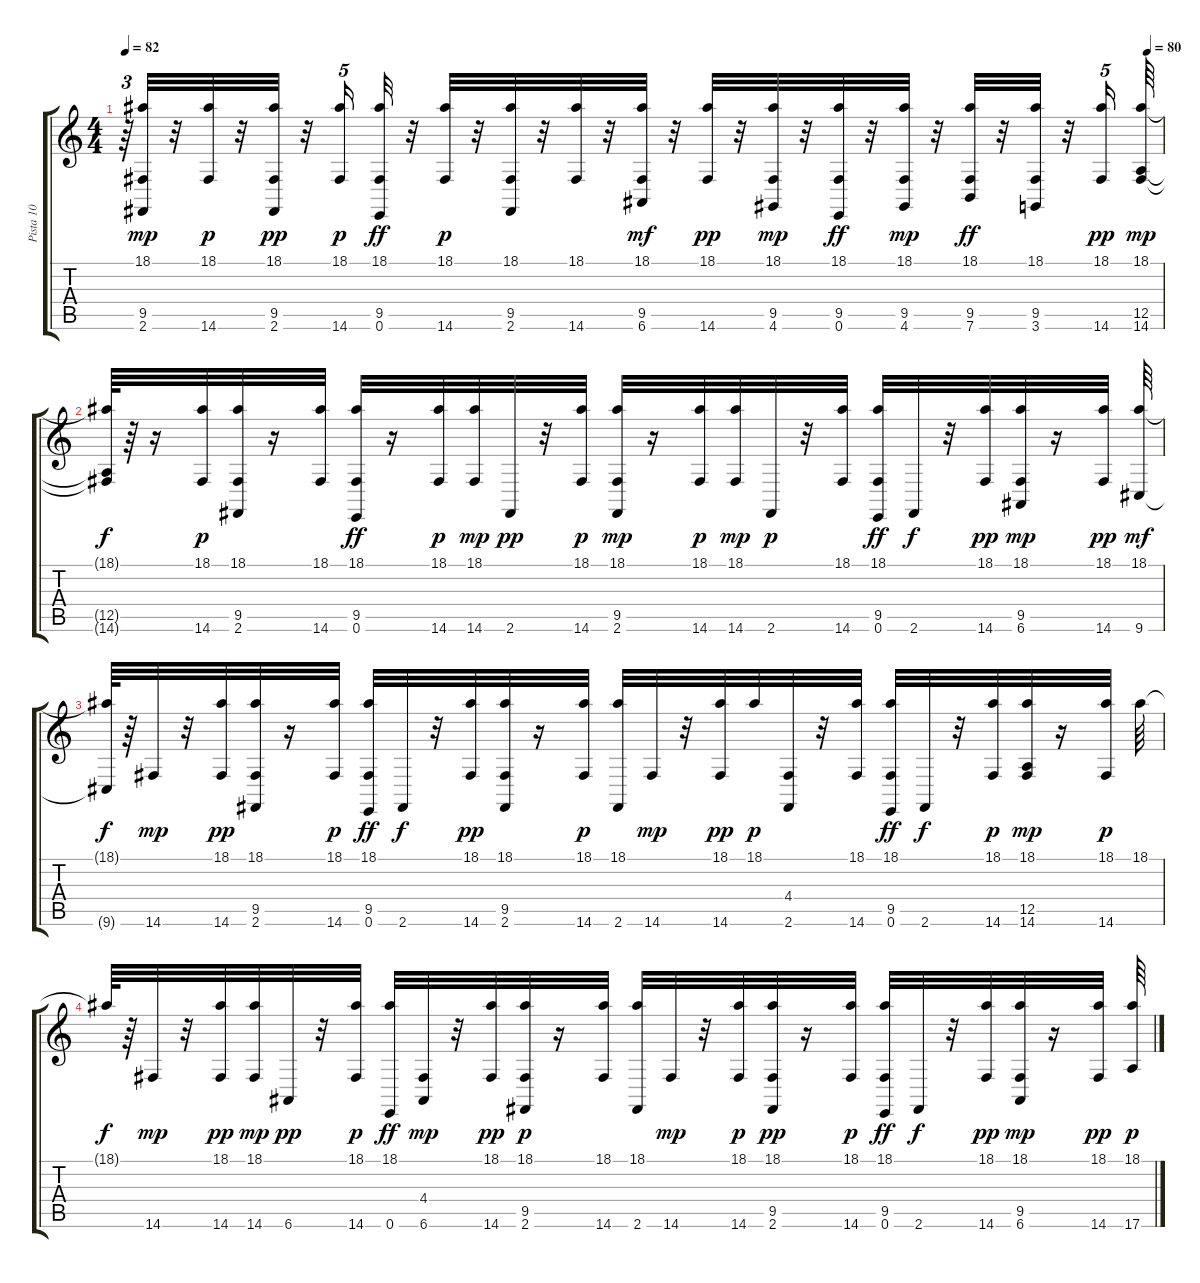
\track ("Pista 10" "Pista 10") {instrument acousticgrandpiano}
\staff {score tabs}
\tuning (E4 B3 G3 D3 A2 E2) {hide}
\ts (4 4)
\tempo 82
\tempo (80 0.9854166666666667)
\clef g2
\ks c
r.64{tu (3 2) dy p} (18.1 9.5 2.6).32{dy mp} r.32 (18.1 14.6).32{dy p} r.32 (18.1 9.5 2.6).32{dy pp} r.32 (18.1 14.6).16{tu (5 4) dy p} (18.1 9.5 0.6).32{dy ff} r.32 (18.1 14.6).32{dy p} r.32 (18.1 9.5 2.6).32 r.32 (18.1 14.6).32 r.32 (18.1 9.5 6.6).32{dy mf} r.32 (18.1 14.6).32{dy pp} r.32 (18.1 9.5 4.6).32{dy mp} r.32 (18.1 9.5 0.6).32{dy ff} r.32 (18.1 9.5 4.6).32{dy mp} r.32 (18.1 9.5 7.6).32{dy ff} r.32 (18.1 9.5 3.6).32 r.32 (18.1 14.6).16{tu (5 4) dy pp} (18.1 12.5 14.6).64{dy mp} |
(18.1{t} 12.5{t} 14.6{t}).64{dy f} r.64 r.16 (18.1 14.6).32{dy p} (18.1 9.5 2.6).32 r.16 (18.1 14.6).32 (18.1 9.5 0.6).32{dy ff} r.16 (18.1 14.6).32{dy p} (18.1 14.6).32{dy mp} 2.6.32{dy pp} r.32 (18.1 14.6).32{dy p} (18.1 9.5 2.6).32{dy mp} r.16 (18.1 14.6).32{dy p} (18.1 14.6).32{dy mp} 2.6.32{dy p} r.32 (18.1 14.6).32 (18.1 9.5 0.6).32{dy ff} 2.6.32{dy f} r.32 (18.1 14.6).32{dy pp} (18.1 9.5 6.6).32{dy mp} r.16 (18.1 14.6).32{dy pp} (18.1 9.6).64{dy mf} |
(18.1{t} 9.6{t}).64{dy f} r.64 14.6.32{dy mp} r.32 (18.1 14.6).32{dy pp} (18.1 9.5 2.6).32 r.16 (18.1 14.6).32{dy p} (18.1 9.5 0.6).32{dy ff} 2.6.32{dy f} r.32 (18.1 14.6).32{dy pp} (18.1 9.5 2.6).32 r.16 (18.1 14.6).32{dy p} (18.1 2.6).32 14.6.32{dy mp} r.32 (18.1 14.6).32{dy pp} 18.1.32{dy p} (4.4 2.6).32 r.32 (18.1 14.6).32 (18.1 9.5 0.6).32{dy ff} 2.6.32{dy f} r.32 (18.1 14.6).32{dy p} (18.1 12.5 14.6).32{dy mp} r.16 (18.1 14.6).32{dy p} 18.1.64 |
18.1{t}.64{dy f} r.64 14.6.32{dy mp} r.32 (18.1 14.6).32{dy pp} (18.1 14.6).32{dy mp} 6.6.32{dy pp} r.32 (18.1 14.6).32{dy p} (18.1 0.6).32{dy ff} (4.4 6.6).32{dy mp} r.32 (18.1 14.6).32{dy pp} (18.1 9.5 2.6).32{dy p} r.16 (18.1 14.6).32 (18.1 2.6).32 14.6.32{dy mp} r.32 (18.1 14.6).32{dy p} (18.1 9.5 2.6).32{dy pp} r.16 (18.1 14.6).32{dy p} (18.1 9.5 0.6).32{dy ff} 2.6.32{dy f} r.32 (18.1 14.6).32{dy pp} (18.1 9.5 6.6).32{dy mp} r.16 (18.1 14.6).32{dy pp} (18.1 17.6).64{dy p}
